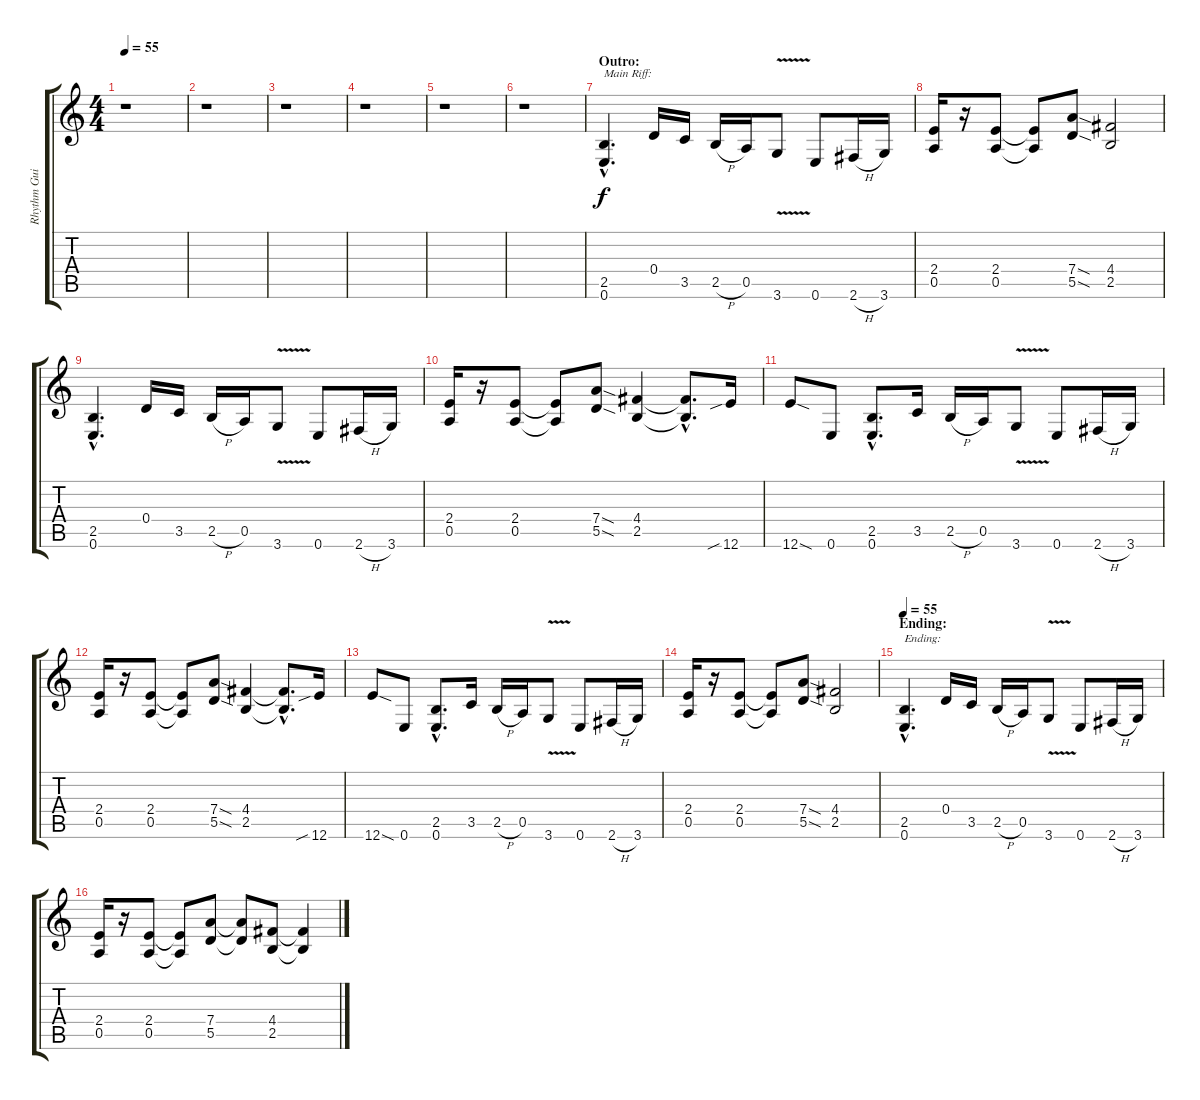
\track ("Rhythm Guitar 2" "Rhythm Gui") {instrument overdrivenguitar}
\staff {score tabs}
\tuning (E4 B3 G3 D3 A2 E2) {hide}
\ts (4 4)
\tempo 55
\clef g2
\ks c
r.1{dy f} |
r.1 |
r.1 |
r.1 |
r.1 |
r.1 |
\section ("" "Outro:")
(2.5{hac} 0.6{hac}).4{d txt "Main Riff:"} 0.4.16 3.5.16 2.5{h}.16 0.5.16 3.6{v}.8 0.6.8 2.6{h}.16 3.6.16 |
(2.4 0.5).16 r.16 (2.4 0.5).8 (2.4{t} 0.5{t}).8 (7.4{sod} 5.5{sod}).8 (4.4 2.5).2 |
(2.5{hac} 0.6{hac}).4{d} 0.4.16 3.5.16 2.5{h}.16 0.5.16 3.6{v}.8 0.6.8 2.6{h}.16 3.6.16 |
(2.4 0.5).16 r.16 (2.4 0.5).8 (2.4{t} 0.5{t}).8 (7.4{sod} 5.5{sod}).8 (4.4 2.5).4 (4.4{hac t} 2.5{hac t}).8{d} 12.6{sib}.16 |
12.6{sod}.8 0.6.8 (2.5{hac} 0.6{hac}).8{d} 3.5.16 2.5{h}.16 0.5.16 3.6{v}.8 0.6.8 2.6{h}.16 3.6.16 |
(2.4 0.5).16 r.16 (2.4 0.5).8 (2.4{t} 0.5{t}).8 (7.4{sod} 5.5{sod}).8 (4.4 2.5).4 (4.4{hac t} 2.5{hac t}).8{d} 12.6{sib}.16 |
12.6{sod}.8 0.6.8 (2.5{hac} 0.6{hac}).8{d} 3.5.16 2.5{h}.16 0.5.16 3.6{v}.8 0.6.8 2.6{h}.16 3.6.16 |
(2.4 0.5).16 r.16 (2.4 0.5).8 (2.4{t} 0.5{t}).8 (7.4{sod} 5.5{sod}).8 (4.4 2.5).2 |
\section ("" "Ending:")
\tempo 55
(2.5{hac} 0.6{hac}).4{d txt "Ending:"} 0.4.16 3.5.16 2.5{h}.16 0.5.16 3.6{v}.8 0.6.8 2.6{h}.16 3.6.16 |
(2.4 0.5).16 r.16 (2.4 0.5).8 (2.4{t} 0.5{t}).8 (7.4 5.5).8 (7.4{t} 5.5{t}).8 (4.4 2.5).8 (4.4{t} 2.5{t}).4
